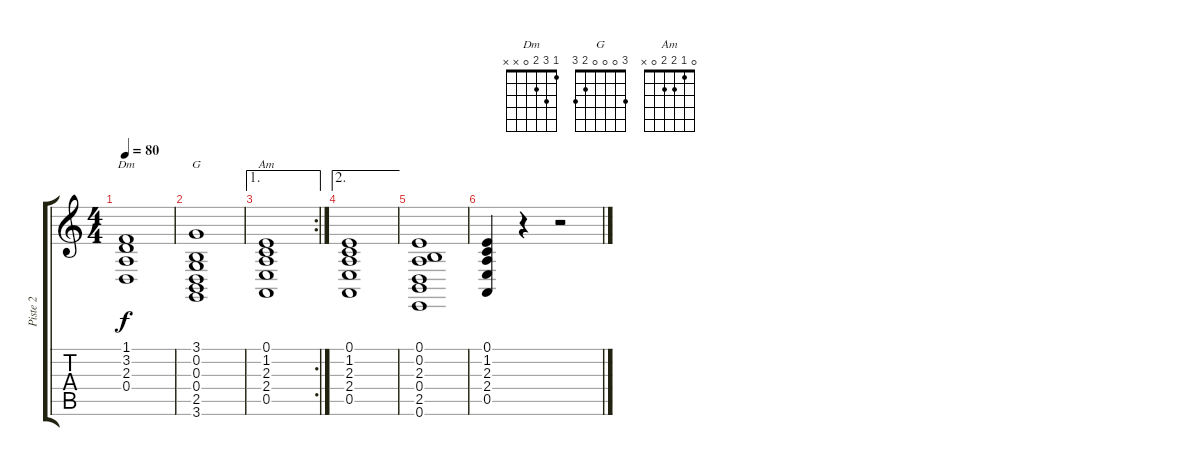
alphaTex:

\track ("Piste 2" "Piste 2") {instrument acousticgrandpiano}
\staff {score tabs}
\tuning (E4 B3 G3 D3 A2 E2) {hide}
\chord ("Dm" 1 3 2 0 x x)
\chord ("G" 3 0 0 0 2 3)
\chord ("Am" 0 1 2 2 0 x)
\ts (4 4)
\tempo 80
\clef g2
\ks c
(1.1 3.2 2.3 0.4).1{ch "Dm" dy f} |
(3.1 0.2 0.3 0.4 2.5 3.6).1{ch "G"} |
\ae 1
\rc 2
(0.1 1.2 2.3 2.4 0.5).1{ch "Am"} |
\ae 2
(0.1 1.2 2.3 2.4 0.5).1 |
(0.1 0.2 2.3 0.4 2.5 0.6).1 |
(0.1 1.2 2.3 2.4 0.5).4 r.4 r.2
